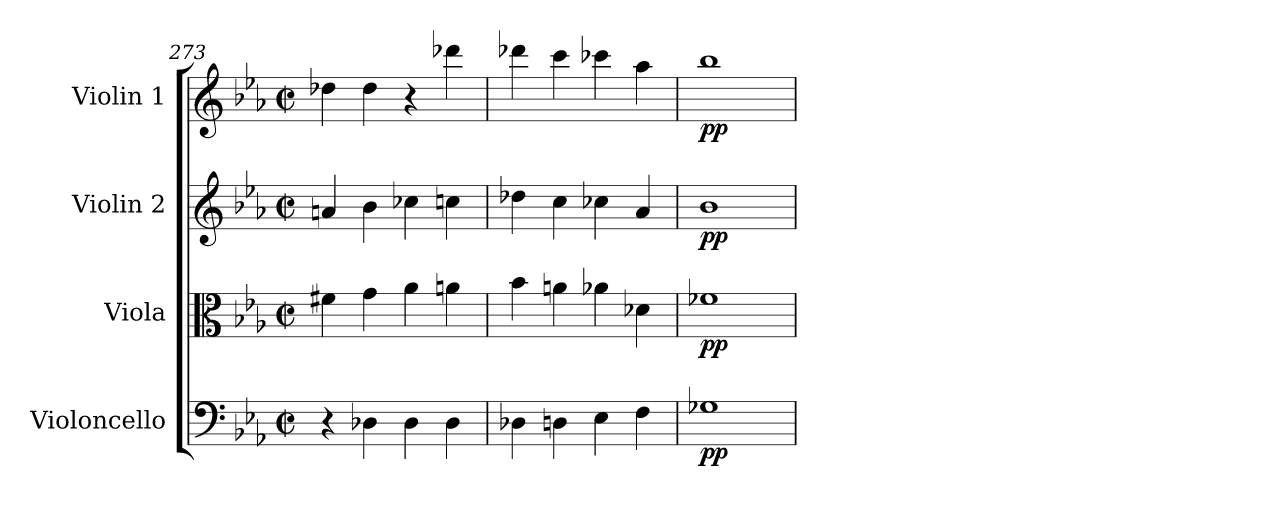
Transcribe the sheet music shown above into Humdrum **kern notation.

**kern	**dynam	**kern	**dynam	**kern	**dynam	**kern	**dynam
*part4	*part4	*part3	*part3	*part2	*part2	*part1	*part1
*staff4	*staff4	*staff3	*staff3	*staff2	*staff2	*staff1	*staff1
*I"Violoncello	*	*I"Viola	*	*I"Violin 2	*	*I"Violin 1	*
*I'Vc	*	*I'Vla	*	*I'Vln	*	*I'Vln	*
*clefF4	*	*clefC3	*	*clefG2	*	*clefG2	*
*k[b-e-a-]	*	*k[b-e-a-]	*	*k[b-e-a-]	*	*k[b-e-a-]	*
*M2/2	*	*M2/2	*	*M2/2	*	*M2/2	*
*met(c|)	*	*met(c|)	*	*met(c|)	*	*met(c|)	*
=273	=273	=273	=273	=273	=273	=273	=273
4r	.	4f#X\	.	4an/	.	4dd-X\	.
4D-X\	.	4g\	.	4b-\	.	4dd-\	.
4D-\	.	4a-\	.	4cc-X\	.	4r	.
4D-\	.	4an\	.	4ccn\	.	4ddd-X\	.
=274	=274	=274	=274	=274	=274	=274	=274
4D-X\	.	4b-\	.	4dd-X\	.	4ddd-X\	.
4Dn\	.	4an\	.	4cc\	.	4ccc\	.
4E-\	.	4a-X\	.	4cc-X\	.	4ccc-X\	.
4F\	.	4d-X\	.	4a-/	.	4aa-\	.
=275	=275	=275	=275	=275	=275	=275	=275
!	!LO:DY:b	!	!LO:DY:b	!	!LO:DY:b	!	!LO:DY:b
1G-X	pp	1f-X	pp	1b-	pp	1bb-	pp
=	=	=	=	=	=	=	=
*-	*-	*-	*-	*-	*-	*-	*-
